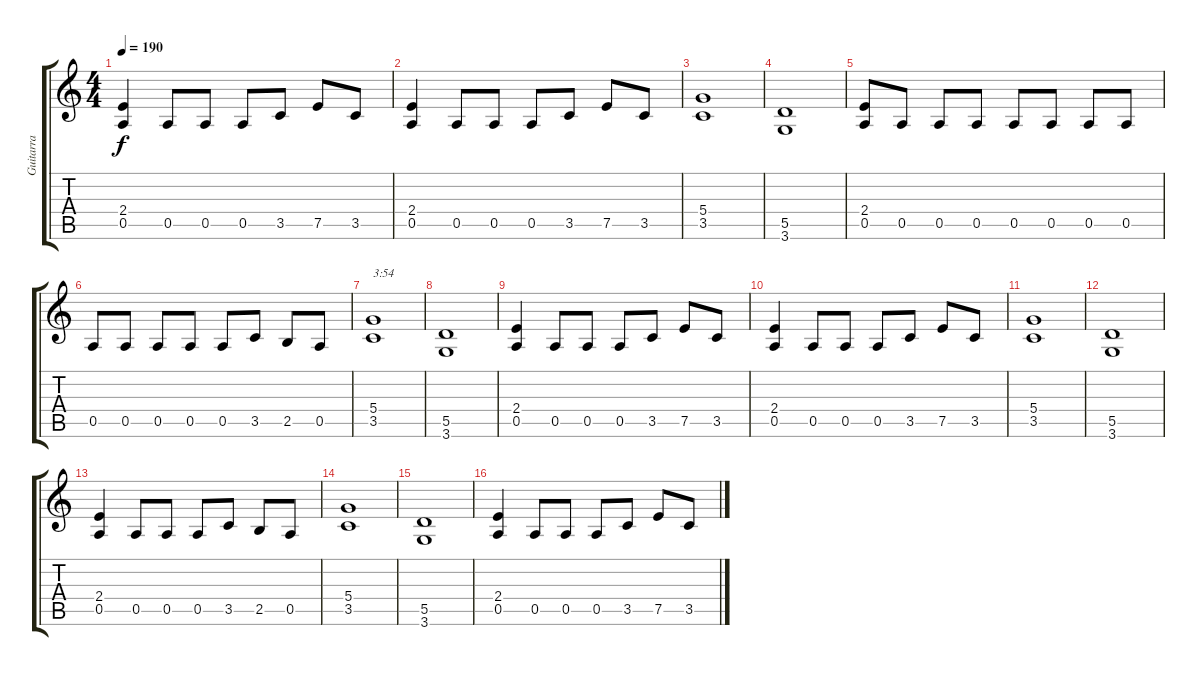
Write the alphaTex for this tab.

\track ("Guitarra" "Guitarra") {instrument distortionguitar}
\staff {score tabs}
\tuning (E4 B3 G3 D3 A2 E2) {hide}
\ts (4 4)
\tempo 190
\clef g2
\ks c
(2.4 0.5).4{dy f} 0.5.8 0.5.8 0.5.8 3.5.8 7.5.8 3.5.8 |
(2.4 0.5).4 0.5.8 0.5.8 0.5.8 3.5.8 7.5.8 3.5.8 |
(5.4 3.5).1 |
(5.5 3.6).1 |
(2.4 0.5).8 0.5.8 0.5.8 0.5.8 0.5.8 0.5.8 0.5.8 0.5.8 |
0.5.8 0.5.8 0.5.8 0.5.8 0.5.8 3.5.8 2.5.8 0.5.8 |
(5.4 3.5).1{txt "3:54"} |
(5.5 3.6).1 |
(2.4 0.5).4 0.5.8 0.5.8 0.5.8 3.5.8 7.5.8 3.5.8 |
(2.4 0.5).4 0.5.8 0.5.8 0.5.8 3.5.8 7.5.8 3.5.8 |
(5.4 3.5).1 |
(5.5 3.6).1 |
(2.4 0.5).4 0.5.8 0.5.8 0.5.8 3.5.8 2.5.8 0.5.8 |
(5.4 3.5).1 |
(5.5 3.6).1 |
(2.4 0.5).4 0.5.8 0.5.8 0.5.8 3.5.8 7.5.8 3.5.8
